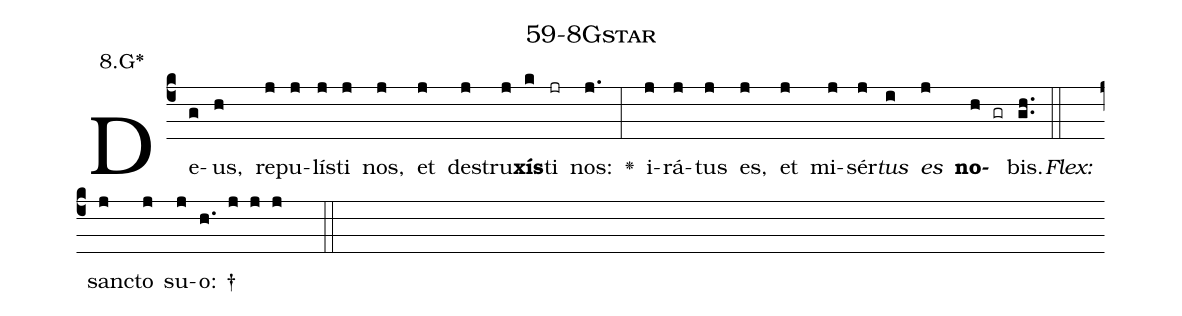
name: 59-8Gstar;
annotation: 8.G*;
%%
(c4)De(g)us,(h) re(j)pu(j)lís(j)ti(j) nos,(j) et(j) de(j)stru(j)<b>xís</b>(k)ti(jr) nos:(j.) <v>\greheightstar</v>(:) i(j)rá(j)tus(j) es,(j) et(j) mi(j)sér(j)<i>tus</i>(i) <i>es</i>(j) <b>no</b>(h gr)bis.(gh..) (::)
<i>Flex:</i>()  sanc(j)to(j) su(j)o: †(h. j j j  ::)

%E(j) u(j) o(i) u(j) a(h) e.(gh..) (::)
